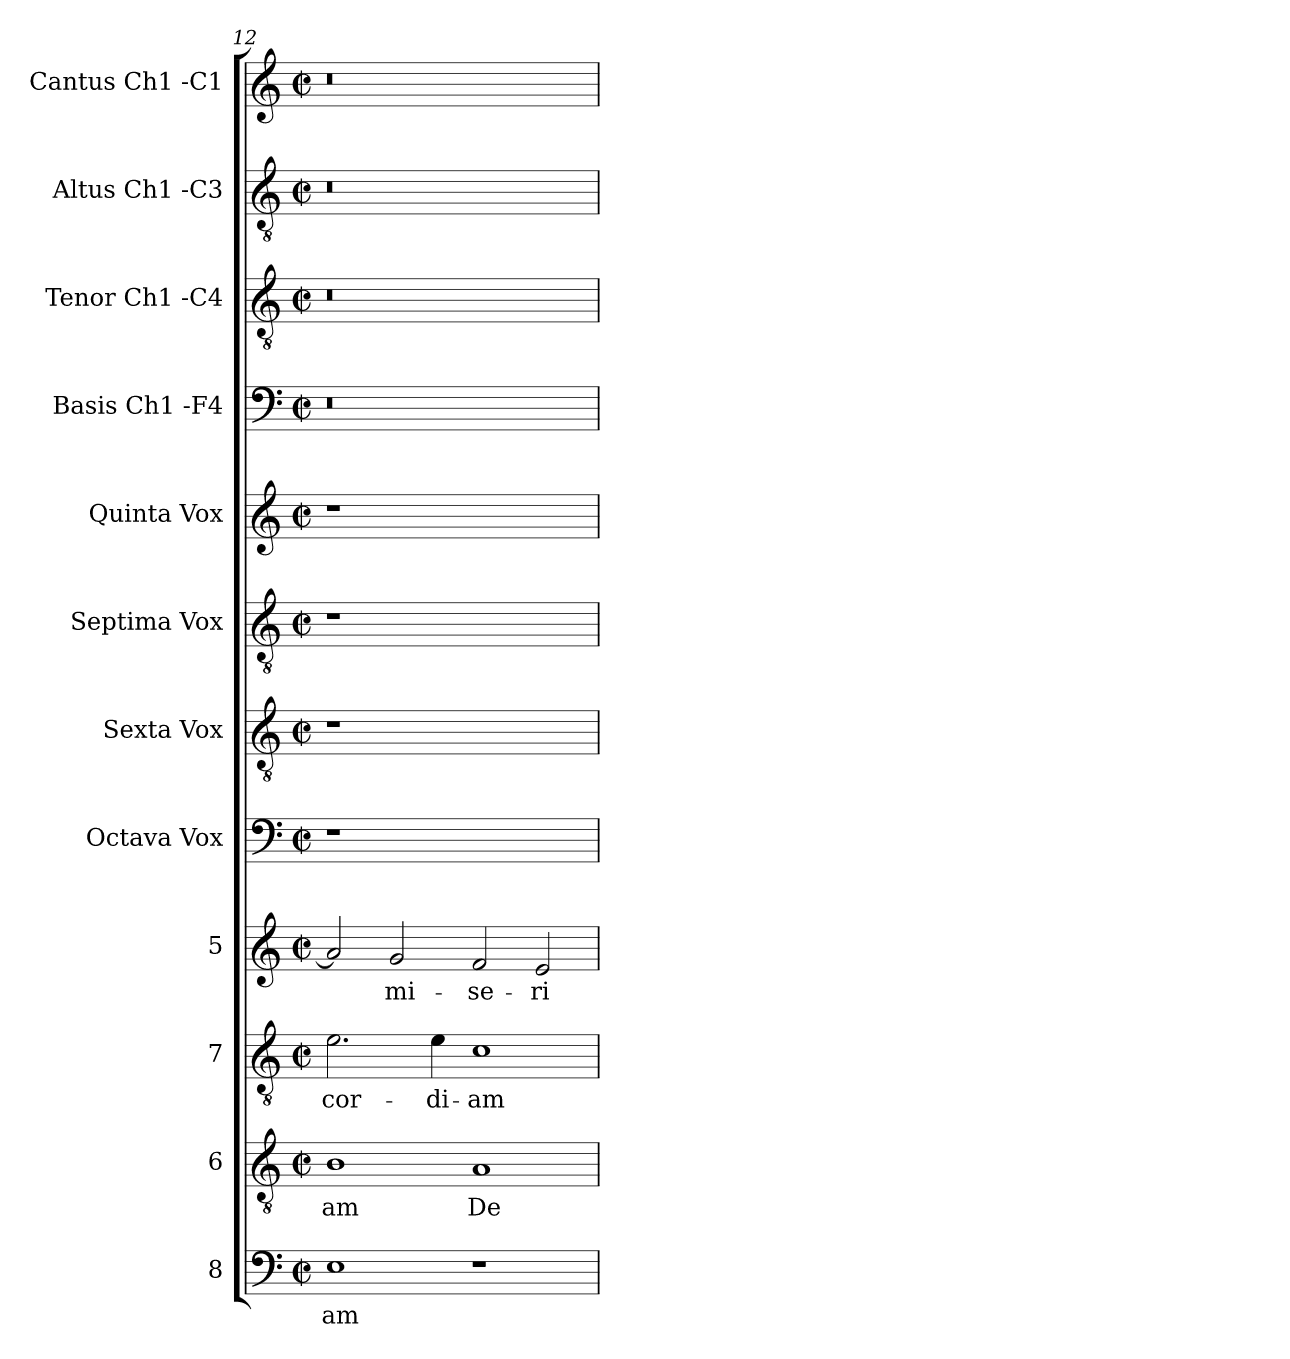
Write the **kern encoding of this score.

**kern	**text	**kern	**text	**kern	**text	**kern	**text	**kern	**kern	**kern	**kern	**kern	**kern	**kern	**kern
*part12	*part12	*part11	*part11	*part10	*part10	*part9	*part9	*part8	*part7	*part6	*part5	*part4	*part3	*part2	*part1
*staff12	*staff12	*staff11	*staff11	*staff10	*staff10	*staff9	*staff9	*staff8	*staff7	*staff6	*staff5	*staff4	*staff3	*staff2	*staff1
*I"8	*	*I"6	*	*I"7	*	*I"5	*	*I"Octava  Vox	*I"Sexta  Vox	*I"Septima  Vox	*I"Quinta  Vox	*I"Basis  Ch1 -F4	*I"Tenor  Ch1 -C4	*I"Altus  Ch1 -C3	*I"Cantus  Ch1 -C1
*	*	*	*	*	*	*	*	*	*	*	*	*I'B	*I'T	*I'A	*I'C
!!LO:PB:g=z
*clefF4	*	*clefGv2	*	*clefGv2	*	*clefG2	*	*clefF4	*clefGv2	*clefGv2	*clefG2	*clefF4	*clefGv2	*clefGv2	*clefG2
*k[]	*	*k[]	*	*k[]	*	*k[]	*	*k[]	*k[]	*k[]	*k[]	*k[]	*k[]	*k[]	*k[]
*C:	*	*C:	*	*C:	*	*C:	*	*C:	*C:	*C:	*C:	*C:	*C:	*C:	*C:
*M2/2	*	*M2/2	*	*M2/2	*	*M2/2	*	*M2/2	*M2/2	*M2/2	*M2/2	*M2/2	*M2/2	*M2/2	*M2/2
*met(c|)	*	*met(c|)	*	*met(c|)	*	*met(c|)	*	*met(c|)	*met(c|)	*met(c|)	*met(c|)	*met(c|)	*met(c|)	*met(c|)	*met(c|)
=12	=12	=12	=12	=12	=12	=12	=12	=12	=12	=12	=12	=12	=12	=12	=12
!	!LO:LY:b:cj	!	!LO:LY:b:cj	!	!LO:LY:b:cj	!	!LO:LY:b:cj	!	!	!	!	!	!	!	!
1E	-am	1B	-am	2.e\	-cor-	2a/]	.	1r	1r	1r	1r	0r	0r	0r	0r
!	!	!	!	!	!	!	!LO:LY:b:cj	!	!	!	!	!	!	!	!
.	.	.	.	.	.	2g/	mi-	.	.	.	.	.	.	.	.
!	!	!	!	!	!LO:LY:b:cj	!	!	!	!	!	!	!	!	!	!
.	.	.	.	4e\	-di-	.	.	.	.	.	.	.	.	.	.
!	!	!	!LO:LY:b:cj	!	!LO:LY:b:cj	!	!LO:LY:b:cj	!	!	!	!	!	!	!	!
1r	.	1A	De-	1c	-am	2f/	-se-	1ryy	1ryy	1ryy	1ryy	.	.	.	.
!	!	!	!	!	!	!	!LO:LY:b:cj	!	!	!	!	!	!	!	!
.	.	.	.	.	.	2e/	-ri-	.	.	.	.	.	.	.	.
=	=	=	=	=	=	=	=	=	=	=	=	=	=	=	=
*-	*-	*-	*-	*-	*-	*-	*-	*-	*-	*-	*-	*-	*-	*-	*-
